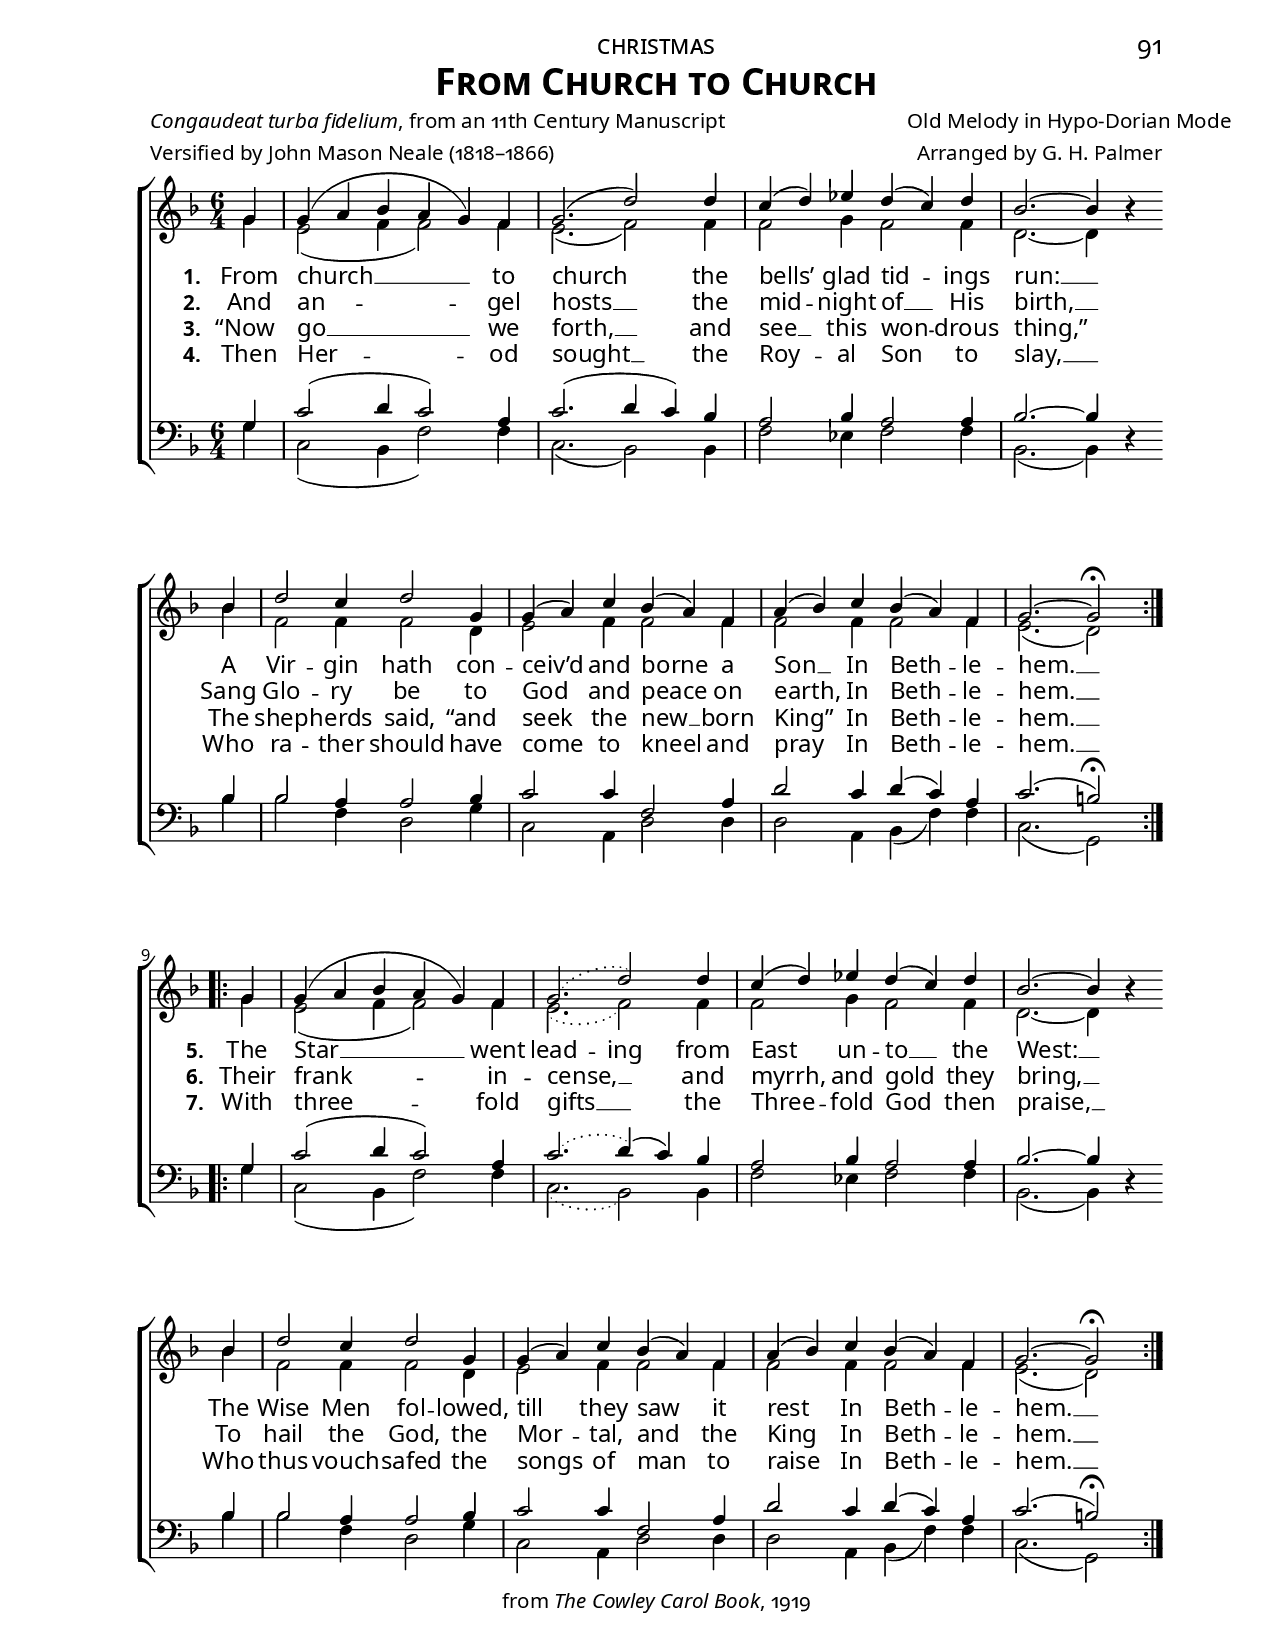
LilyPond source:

\version "2.14.2"
\include "util.ly"
\paper {
  print-all-headers = ##t
  paper-height = 11\in
  paper-width = 8.5\in
  indent = 0\in
  %system-system-spacing = #'((basic-distance . 10) (padding . 0))
  %score-markup-spacing =
  %  #'((basic-distance . 0)
  %     (minimum-distance . 0)
  %     (padding . -11)
  %     (stretchability . 100))
  system-system-spacing =
    #'((basic-distance . 0)
       (minimum-distance . 0)
       (padding . -1)
       (stretchability . 100))
  ragged-last-bottom = ##f
  ragged-bottom = ##f
  two-sided = ##t
  inner-margin = 1\in
  outer-margin = 0.75\in
  top-margin = 0.26\in
  bottom-margin = 0.25\in
  first-page-number = #091
  print-first-page-number = ##t
  headerLine = \markup{\override #'(font-name . "Garamond Premier Pro") \smallCapsOldStyle"christmas"}
  oddHeaderMarkup = \markup\fill-line{
     \override #'(font-name . "Garamond Premier Pro")\abs-fontsize #12.5
     \combine 
        \fill-line{"" \on-the-fly #print-page-number-check-first
        \oldStylePageNum""
        }
        \fill-line{\headerLine}
  }
  evenHeaderMarkup = \markup {
     \override #'(font-name . "Garamond Premier Pro")\abs-fontsize #12.5
     \combine
        \on-the-fly #print-page-number-check-first
        \oldStylePageNum""
        \fill-line{\headerLine}
  }
}

#(set-global-staff-size 18) \paper{ #(define fonts (make-pango-font-tree "Garamond Premier Pro" "Garamond Premier Pro" "Garamond Premier Pro" (/ 18 20))) }
global = {
  \key f \major
  \time 6/4
}

sopMusic = \relative c'' {
  \repeat volta 2 {
    \partial 4 g4 |
    g( a bes a g) f |
    g2.( d'2)  d4 |
    c( d) ees d( c) d |
    bes2.~ bes4 bes\rest \bar""\break bes |
    
    d2 c4 d2 g,4 |
    g( a) c bes( a) f |
    a( bes) c bes( a) f |
    \partial 4*5 g2.~ g2\fermata \break 
  }
  
  
  \repeat volta 2 {
    \partial 4 g4 |
    g( a bes a g) f |
    \slurDotted
    g2.( d'2)  d4 |
    \slurSolid
    c( d) ees d( c) d |
    bes2.~ bes4 bes\rest \bar""\break bes |
    
    d2 c4 d2 g,4 |
    g( a) c bes( a) f |
    a( bes) c bes( a) f |
    \partial 4*5 g2.~ g2\fermata \break 
  }
}
sopWords = \lyricmode {
  
}

altoMusic = \relative c'' {
  g4 |
  e2( f4 f2) f4 |
  e2.( f2) f4 |
  f2 g4 f2 f4 |
  d2.~ d4 s4 bes' |
  
  f2 f4 f2 d4 |
  e2 f4 f2 f4 |
  f2 f4 f2 f4 |
  e2.( d2)
  
  
  g4 |
  e2( f4 f2) f4 |
  \slurDotted
  e2.( f2) f4 |
  \slurSolid
  f2 g4 f2 f4 |
  d2.~ d4 s4 bes' |
  
  f2 f4 f2 d4 |
  e2 f4 f2 f4 |
  f2 f4 f2 f4 |
  e2.( d2)
}
altoWords = \lyricmode {
  \dropLyricsIX
  \set stanza = #"1. "
  From church __ to church the bells’ glad tid -- ings run: __
  A Vir -- gin hath con -- ceiv’d and borne a Son __ In Beth -- le -- hem. __
  
  
  \set stanza = #"5. "
  The Star __ went
  \set ignoreMelismata = ##t
  lead -- ing
  \unset ignoreMelismata
  from East un -- to __ the West: __
  The Wise Men fol -- lowed, till they saw it rest
  In Beth -- le -- hem. __
}
altoWordsII = \lyricmode {
  \dropLyricsIX
%\markup\italic
  \set stanza = #"2. "
  And an -- gel hosts __ the mid -- night of __ His birth, __
  Sang Glo -- ry be to God and peace on earth, In Beth -- le -- hem. __
  
  
  \set stanza = #"6. "
  Their frank -- in -- cense, __ and myrrh, and gold they bring, __
  To hail the God, the Mor -- tal, and the King
  In Beth -- le -- hem. __
}
altoWordsIII = \lyricmode {
  \dropLyricsIX
  \set stanza = #"3. "
  “Now go __ we forth, __ and see __ this won -- drous thing,”
  The shep -- herds said, “and seek the new __ born King” In Beth -- le -- hem. __
  
  
  \set stanza = #"7. "
  With three -- fold gifts __ the Three -- fold God then praise, __
  Who thus vouch -- safed the songs of man to raise
  In Beth -- le -- hem. __
}
altoWordsIV = \lyricmode {
  \dropLyricsIX
  \set stanza = #"4. "
  Then Her -- od sought __ the Roy -- al Son to slay, __
  Who ra -- ther should have come to kneel and pray
  In Beth -- le -- hem. __
}
altoWordsV = \lyricmode {
}
altoWordsVI = \lyricmode {
}
altoWordsVII = \lyricmode {
}
tenorMusic = \relative c' {
  g4 |
  c2( d4 c2) a4 |
  c2.( d4 c4) bes |
  a2 bes4 a2 a4 |
  bes2.~ bes4 s4 bes |
  
  bes2 a4 a2 bes4 |
  c2 c4 f,2 a4 |
  d2 c4 d( c) a |
  c2.( b2\fermata)
  
  
  g4 |
  c2( d4 c2) a4 |
  \slurDotted
  c2.( \slurSolid d4)( c4) bes |
  a2 bes4 a2 a4 |
  bes2.~ bes4 s4 bes |
  
  bes2 a4 a2 bes4 |
  c2 c4 f,2 a4 |
  d2 c4 d( c) a |
  c2.( b2\fermata)
}
tenorWords = \lyricmode {

}

bassMusic = \relative c' {
  g4 |
  c,2( bes4 f'2) f4 |
  c2.( bes2) bes4 |
  f'2 ees4 f2 f4 |
  bes,2.( bes4) d4\rest bes'4 |
  
  bes2 f4 d2 g4 |
  c,2 a4 d2 d4 |
  d2 a4 bes( f') f |
  c2.( g2)
  
  
  
  g'4 |
  c,2( bes4 f'2) f4 |
  \slurDotted
  c2.( bes2) bes4 |
  \slurSolid
  f'2 ees4 f2 f4 |
  bes,2.( bes4) d4\rest bes'4 |
  
  bes2 f4 d2 g4 |
  c,2 a4 d2 d4 |
  d2 a4 bes( f') f |
  c2.( g2)
}
bassWords = \lyricmode {

}

pianoRH = \relative c' {
  
}
pianoLH = \relative c' {
  
}

\score {
  <<
   \new ChoirStaff <<
%    \new Lyrics = sopranos { s1 }
    \new Staff = women <<
      \new Voice = "sopranos" {
        \voiceOne
        << \global \sopMusic >>
      }
      \new Voice = "altos" {
        \voiceTwo
        << \global \altoMusic >>
      }
    >>
    \new Staff = men <<
      \clef bass
      \new Voice = "tenors" {
        \voiceOne
        << \global \tenorMusic >>
      }
      \new Voice = "basses" {
        \voiceTwo << \global \bassMusic >>
      }
    >>
%    \new Lyrics = basses { s1 }
%    \context Lyrics = sopranos \lyricsto sopranos \sopWords
    \new Lyrics = "altosVII"  \with { alignBelowContext = #"women" } \lyricsto "sopranos" \altoWordsVII
    \new Lyrics = "altosVI"  \with { alignBelowContext = #"women" } \lyricsto "sopranos" \altoWordsVI
    \new Lyrics = "altosV"  \with { alignBelowContext = #"women" } \lyricsto "sopranos" \altoWordsV
    \new Lyrics = "altosIV"  \with { alignBelowContext = #"women" } \lyricsto "sopranos" \altoWordsIV
    \new Lyrics = "altosIII"  \with { alignBelowContext = #"women" } \lyricsto "sopranos" \altoWordsIII
    \new Lyrics = "altosII"  \with { alignBelowContext = #"women" } \lyricsto "sopranos" \altoWordsII
    \new Lyrics = "altos"  \with { alignBelowContext = #"women" \override VerticalAxisGroup #'nonstaff-relatedstaff-spacing = #'((padding . -0.5))} \lyricsto "sopranos" \altoWords
    \context Lyrics = tenors \lyricsto tenors \tenorWords
%    \context Lyrics = basses \lyricsto basses \bassWords
   >>
%    \new PianoStaff << \new Staff { \new Voice { \pianoRH } } \new Staff { \clef "bass" \pianoLH } >>
  >>
  \layout {
  \context {
    \Lyrics
    \override LyricText #'font-size = #1.3
  }
    \context {
      \Score
      %\override SpacingSpanner #'base-shortest-duration = #(ly:make-moment 1 8)
      %\override SpacingSpanner #'common-shortest-duration = #(ly:make-moment 1 4)
    }
    \context {
      % a little smaller so lyrics
      % can be closer to the staff
      \Staff
      \override VerticalAxisGroup #'minimum-Y-extent = #'(-3 . 3)
    }
    \context {
      \Lyrics
      \override LyricText #'X-offset = #center-on-word
    }
  }
  \header {
    title = \markup{\override #'(font-name . "Garamond Premier Pro Semibold"){ \abs-fontsize #18 \smallCapsOldStyle"From Church to Church"}}
    poet = \markup\concat{\italic "Congaudeat turba fidelium" \oldStyleNum", from an 11th Century Manuscript"}
    meter = \markup\oldStyleNum"Versified by John Mason Neale (1818–1866)"
    composer = \markup\oldStyleNum"Old Melody in Hypo-Dorian Mode"
    arranger = \markup\oldStyleNum"Arranged by G. H. Palmer"
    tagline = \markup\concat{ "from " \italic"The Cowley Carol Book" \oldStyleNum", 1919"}
  }
}
\header {
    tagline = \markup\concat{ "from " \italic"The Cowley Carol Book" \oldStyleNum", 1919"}
  }

